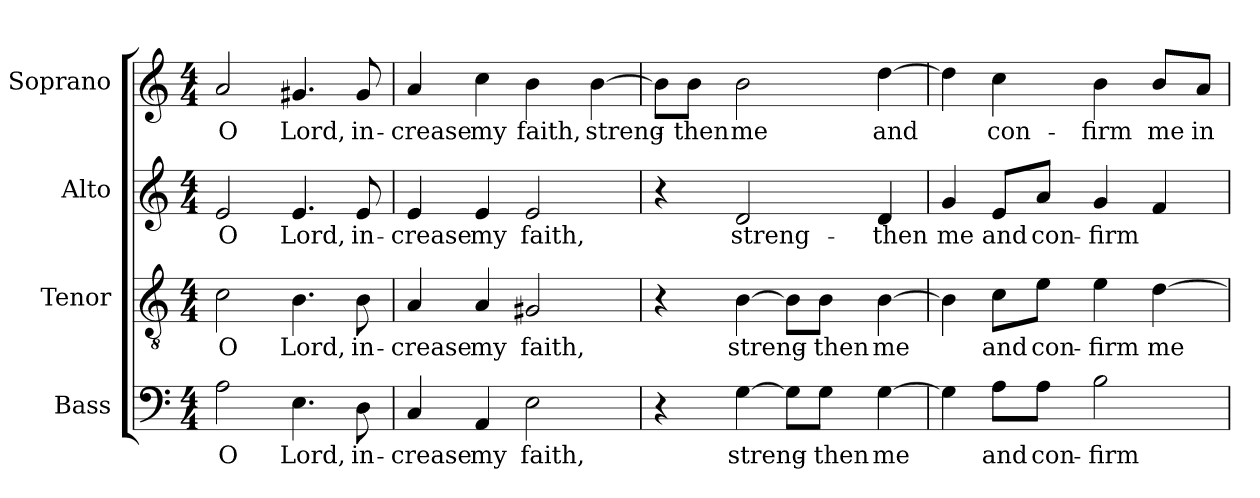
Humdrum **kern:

**kern	**text	**kern	**text	**kern	**text	**kern	**text
*part4	*part4	*part3	*part3	*part2	*part2	*part1	*part1
*staff4	*staff4	*staff3	*staff3	*staff2	*staff2	*staff1	*staff1
*I"Bass	*	*I"Tenor	*	*I"Alto	*	*I"Soprano	*
*I'B.	*	*I'T.	*	*I'A.	*	*I'S.	*
!!LO:PB:g=z
*clefF4	*	*clefGv2	*	*clefG2	*	*clefG2	*
*	*	*ITrd7c12	*	*	*	*	*
*k[]	*	*k[]	*	*k[]	*	*k[]	*
*C:	*	*C:	*	*C:	*	*C:	*
*M4/4	*	*M4/4	*	*M4/4	*	*M4/4	*
=1	=1	=1	=1	=1	=1	=1	=1
!	!LO:LY:b:color=#000000	!	!	!	!	!	!
!	!	!	!LO:LY:b:color=#000000	!	!	!	!
!	!	!	!	!	!LO:LY:b:color=#000000	!	!
!	!	!	!	!	!	!	!LO:LY:b:color=#000000
2Ai\	O	2Ci\	O	2ei/	O	2ai/	O
!	!LO:LY:b:color=#000000	!	!	!	!	!	!
!	!	!	!LO:LY:b:color=#000000	!	!	!	!
!	!	!	!	!	!LO:LY:b:color=#000000	!	!
!	!	!	!	!	!	!	!LO:LY:b:color=#000000
4.Ei\	Lord,	4.BBi\	Lord,	4.ei/	Lord,	4.g#Xi/	Lord,
!	!LO:LY:b:color=#000000	!	!	!	!	!	!
!	!	!	!LO:LY:b:color=#000000	!	!	!	!
!	!	!	!	!	!LO:LY:b:color=#000000	!	!
!	!	!	!	!	!	!	!LO:LY:b:color=#000000
8Di\	in-	8BBi\	in-	8ei/	in-	8g#i/	in-
=2	=2	=2	=2	=2	=2	=2	=2
!	!LO:LY:b:color=#000000	!	!	!	!	!	!
!	!	!	!LO:LY:b:color=#000000	!	!	!	!
!	!	!	!	!	!LO:LY:b:color=#000000	!	!
!	!	!	!	!	!	!	!LO:LY:b:color=#000000
4Ci/	-crease	4AAi/	-crease	4ei/	-crease	4ai/	-crease
!	!LO:LY:b:color=#000000	!	!	!	!	!	!
!	!	!	!LO:LY:b:color=#000000	!	!	!	!
!	!	!	!	!	!LO:LY:b:color=#000000	!	!
!	!	!	!	!	!	!	!LO:LY:b:color=#000000
4AAi/	my	4AAi/	my	4ei/	my	4cci\	my
!	!LO:LY:b:color=#000000	!	!	!	!	!	!
!	!	!	!LO:LY:b:color=#000000	!	!	!	!
!	!	!	!	!	!LO:LY:b:color=#000000	!	!
!	!	!	!	!	!	!	!LO:LY:b:color=#000000
2Ei\	faith,	2GG#Xi/	faith,	2ei/	faith,	4bi\	faith,
!	!	!	!	!	!	!	!LO:LY:b:color=#000000
.	.	.	.	.	.	[>4bi\	streng-
=3	=3	=3	=3	=3	=3	=3	=3
4r	.	4r	.	4r	.	8bi\L]	.
!	!	!	!	!	!	!	!LO:LY:b:color=#000000
.	.	.	.	.	.	8bi\J	-then
!	!LO:LY:b:color=#000000	!	!	!	!	!	!
!	!	!	!LO:LY:b:color=#000000	!	!	!	!
!	!	!	!	!	!LO:LY:b:color=#000000	!	!
!	!	!	!	!	!	!	!LO:LY:b:color=#000000
[>4Gi\	streng-	[>4BBi\	streng-	2di/	streng-	2bi\	me
8Gi\L]	.	8BBi\L]	.	.	.	.	.
!	!LO:LY:b:color=#000000	!	!	!	!	!	!
!	!	!	!LO:LY:b:color=#000000	!	!	!	!
8Gi\J	-then	8BBi\J	-then	.	.	.	.
!	!LO:LY:b:color=#000000	!	!	!	!	!	!
!	!	!	!LO:LY:b:color=#000000	!	!	!	!
!	!	!	!	!	!LO:LY:b:color=#000000	!	!
!	!	!	!	!	!	!	!LO:LY:b:color=#000000
[>4Gi\	me	[>4BBi\	me	4di/	-then	[>4ddi\	and
=4	=4	=4	=4	=4	=4	=4	=4
!	!	!	!	!	!LO:LY:b:color=#000000	!	!
4Gi\]	.	4BBi\]	.	4gi/	me	4ddi\]	.
!	!LO:LY:b:color=#000000	!	!	!	!	!	!
!	!	!	!LO:LY:b:color=#000000	!	!	!	!
!	!	!	!	!	!LO:LY:b:color=#000000	!	!
!	!	!	!	!	!	!	!LO:LY:b:color=#000000
8Ai\L	and	8Ci\L	and	8ei/L	and	4cci\	con-
!	!LO:LY:b:color=#000000	!	!	!	!	!	!
!	!	!	!LO:LY:b:color=#000000	!	!	!	!
!	!	!	!	!	!LO:LY:b:color=#000000	!	!
8Ai\J	con-	8Ei\J	con-	8ai/J	con-	.	.
!	!LO:LY:b:color=#000000	!	!	!	!	!	!
!	!	!	!LO:LY:b:color=#000000	!	!	!	!
!	!	!	!	!	!LO:LY:b:color=#000000	!	!
!	!	!	!	!	!	!	!LO:LY:b:color=#000000
2Bi\	-firm	4Ei\	-firm	4gi/	-firm	4bi\	-firm
!	!	!	!LO:LY:b:color=#000000	!	!	!	!
!	!	!	!	!	!	!	!LO:LY:b:color=#000000
.	.	[>4Di\	me	4fi/	.	8bi/L	me
!	!	!	!	!	!	!	!LO:LY:b:color=#000000
.	.	.	.	.	.	8ai/J	in
=	=	=	=	=	=	=	=
*-	*-	*-	*-	*-	*-	*-	*-
